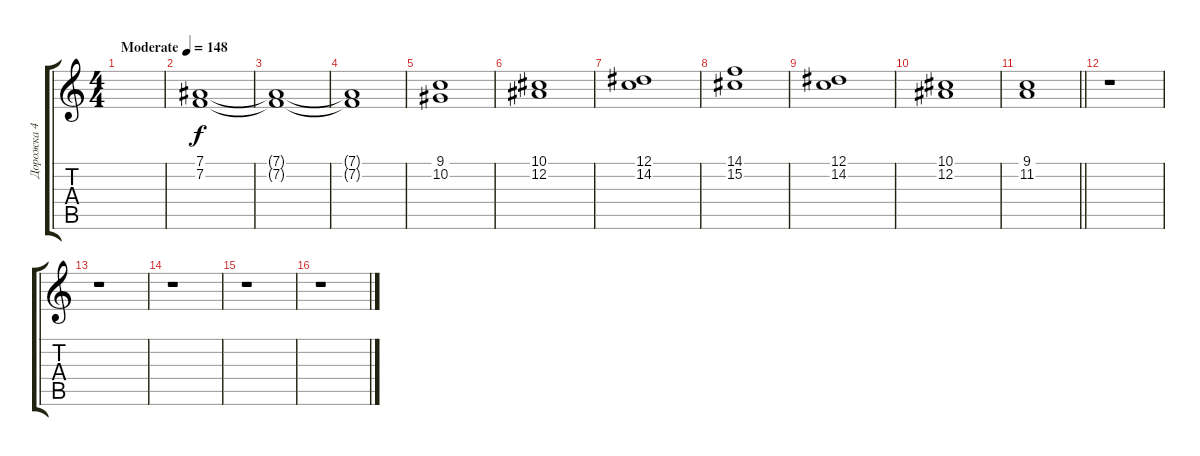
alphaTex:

\track ("Дорожка 4" "Дорожка 4") {instrument stringensemble2}
\staff {score tabs}
\tuning (Eb4 Bb3 Gb3 Db3 Ab2 Eb2) {hide}
\ts (4 4)
\tempo (148 "Moderate")
\clef g2
\ks c
|
(7.1 7.2).1 |
(7.1{t} 7.2{t}).1 |
(7.1{t} 7.2{t}).1 |
(9.1 10.2).1 |
(10.1 12.2).1 |
(12.1 14.2).1 |
(14.1 15.2).1 |
(12.1 14.2).1 |
(10.1 12.2).1 |
\barLineRight lightlight
(9.1 11.2).1 |
r.1 |
r.1 |
r.1 |
r.1 |
r.1
